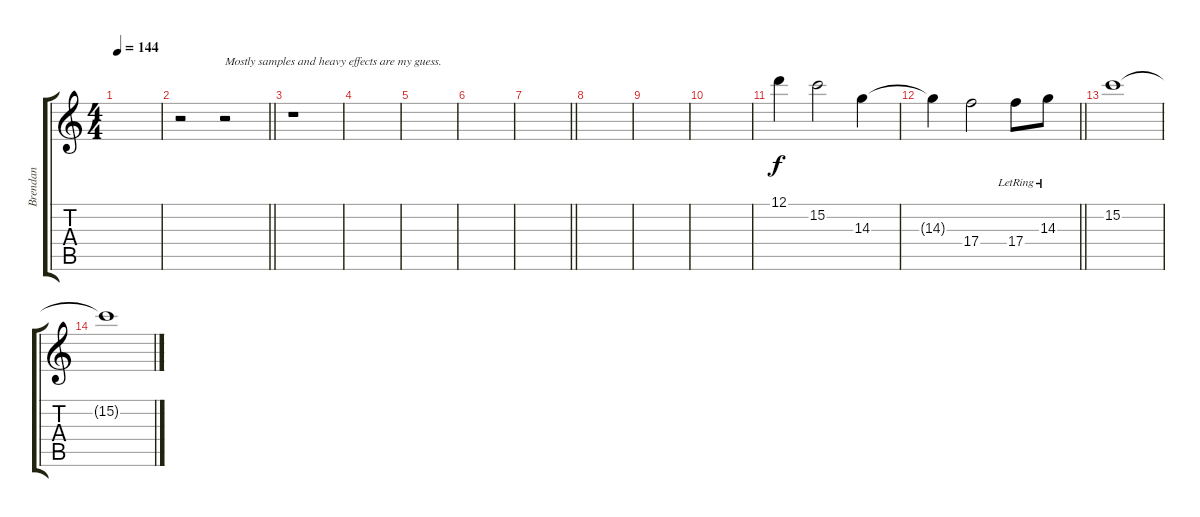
\track ("Brendan" "Brendan") {instrument distortionguitar}
\staff {score tabs}
\tuning (D4 A3 F3 C3 G2 C2) {hide}
\ts (4 4)
\tempo 144
\clef g2
\ks c
|
\barLineRight lightlight
r.2 r.2{txt "Mostly samples and heavy effects are my guess."} |
r.1 |
|
|
|
\barLineRight lightlight
|
|
|
|
12.1.4{instrument electricguitarclean} 15.2.2 14.3.4 |
\barLineRight lightlight
14.3{t}.4 17.4.2 17.4{lr}.8 14.3{lr}.8 |
15.2.1 |
15.2{t}.1
